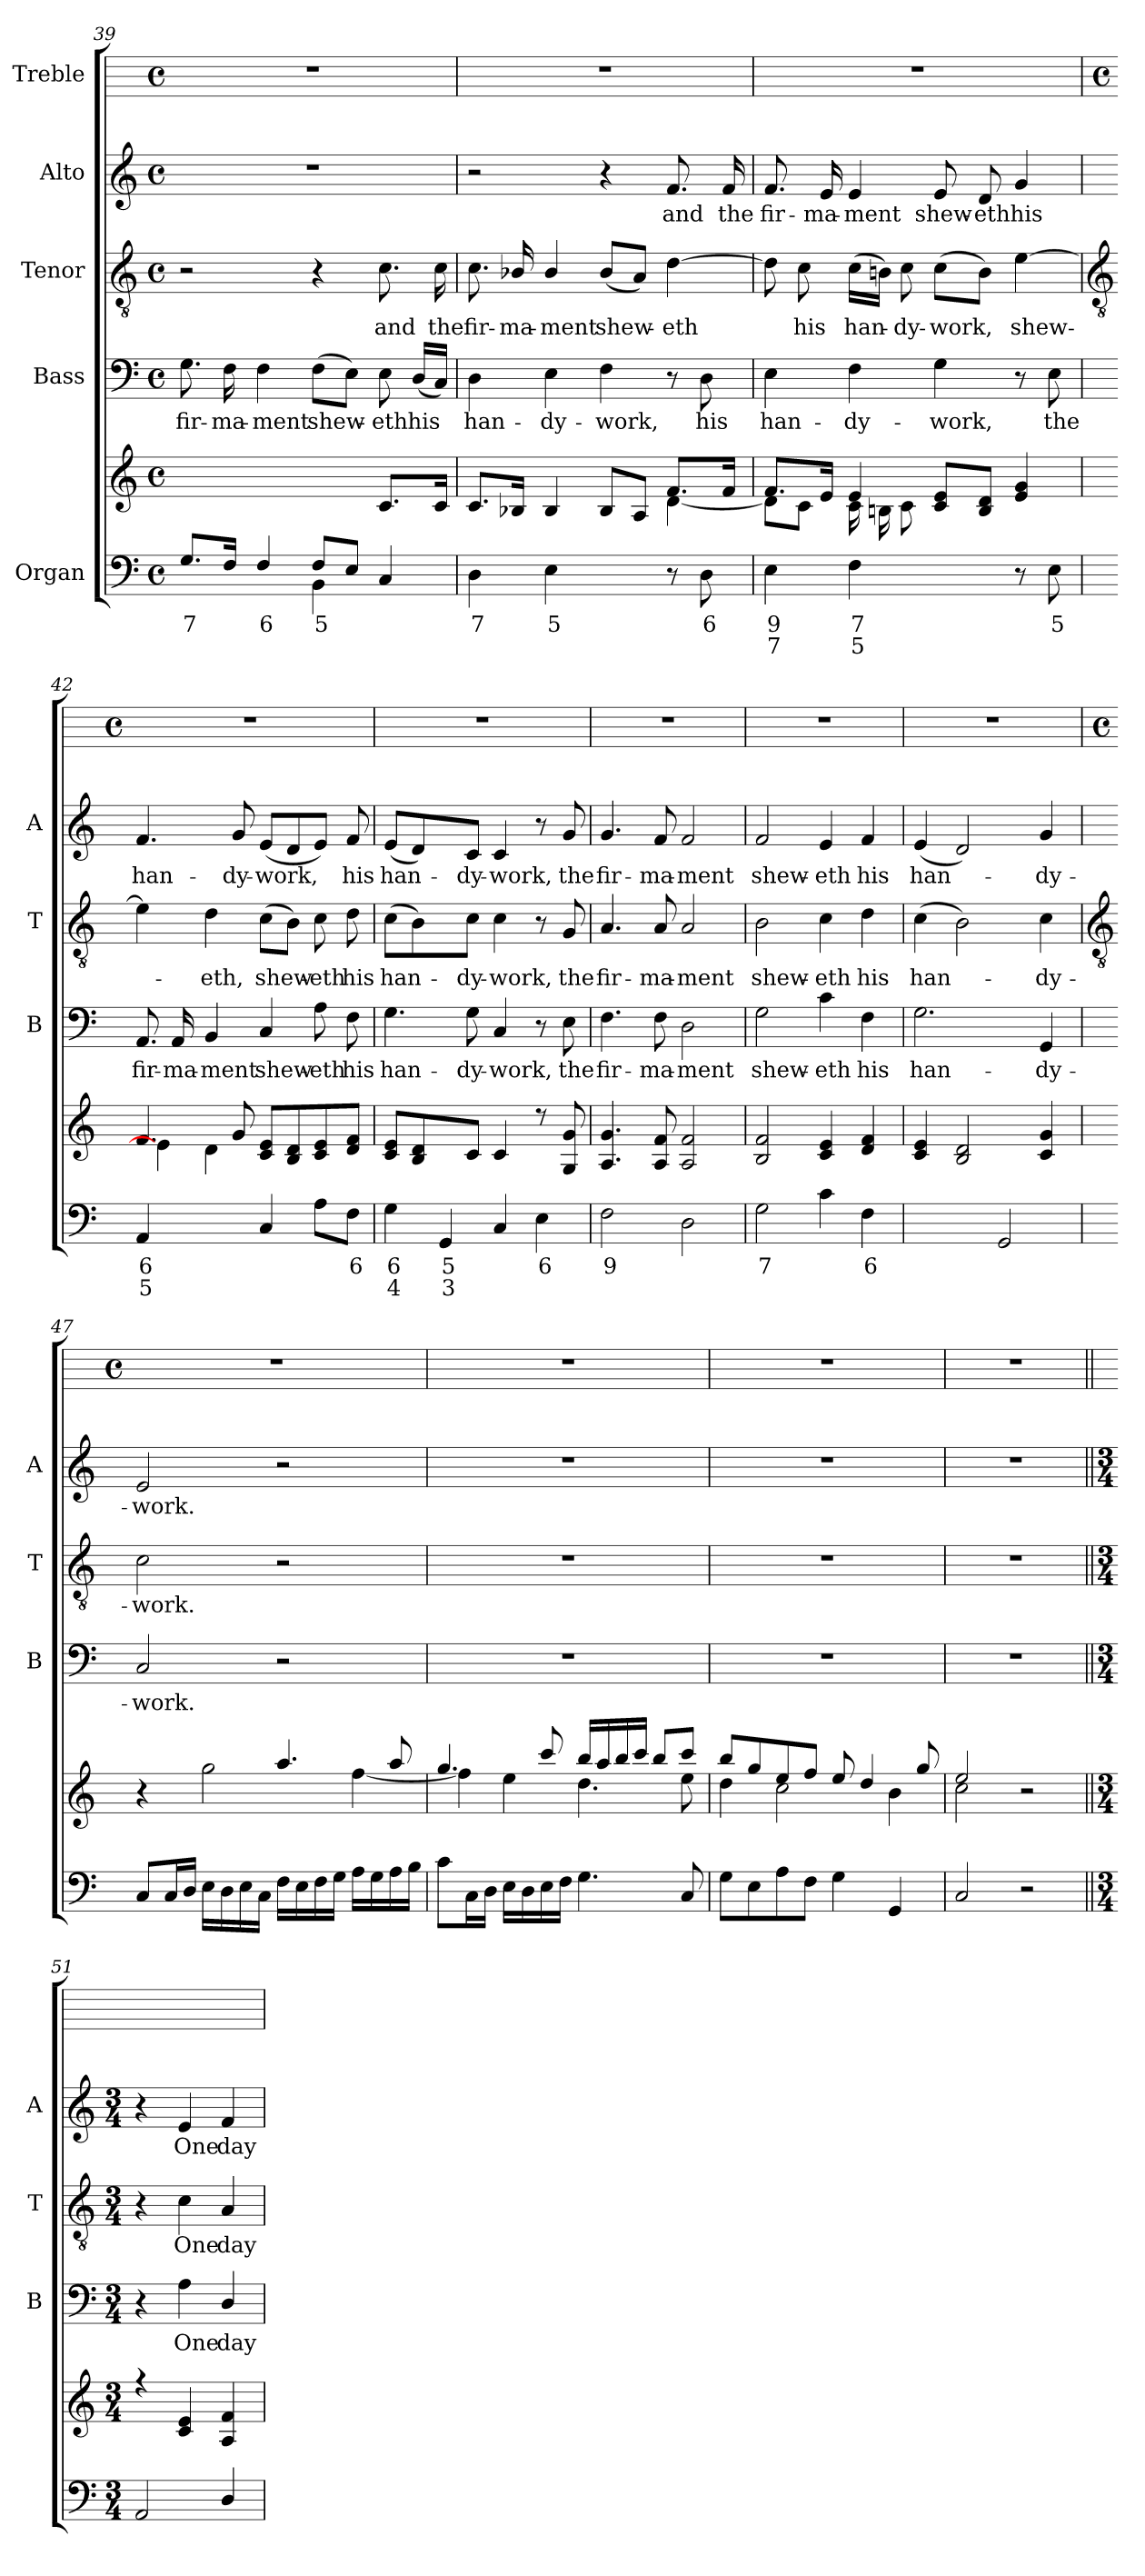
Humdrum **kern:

**kern	**text	**text	**kern	**kern	**text	**kern	**text	**kern	**text	**kern
*part5	*part5	*part5	*part5	*part4	*part4	*part3	*part3	*part2	*part2	*part1
*staff6	*staff6	*staff6	*staff5	*staff4	*staff4	*staff3	*staff3	*staff2	*staff2	*staff1
*I"Organ	*	*	*	*I"Bass	*	*I"Tenor	*	*I"Alto	*	*I"Treble
*	*	*	*	*I'B	*	*I'T	*	*I'A	*	*
!!LO:LB:g=z
*clefF4	*	*	*clefG2	*clefF4	*	*clefGv2	*	*clefG2	*	*
*k[]	*	*	*k[]	*k[]	*	*k[]	*	*k[]	*	*
*C:	*	*	*C:	*C:	*	*C:	*	*C:	*	*
*M4/4	*	*	*M4/4	*M4/4	*	*M4/4	*	*M4/4	*	*M4/4
*met(c)	*	*	*met(c)	*met(c)	*	*met(c)	*	*met(c)	*	*met(c)
=39	=39	=39	=39	=39	=39	=39	=39	=39	=39	=39
*^	*	*	*	*	*	*	*	*	*	*
!	!	!LO:LY:b	!	!	!	!LO:LY:b	!	!	!	!	!
*	*	*	*	*^	*	*	*	*	*	*	*
8.G/L	[4AAyy	7	.	1ryy	2.ryy	8.G	fir-	2r	.	1r	.	1r
!	!	!	!	!	!	!	!LO:LY:b	!	!	!	!	!
16F/J	.	.	.	.	.	16F	-ma-	.	.	.	.	.
!	!	!LO:LY:b	!	!	!	!	!LO:LY:b	!	!	!	!	!
4F/	4AAyy]	6	.	.	.	4F	-ment	.	.	.	.	.
!	!	!LO:LY:b	!	!	!	!	!LO:LY:b	!	!	!	!	!
8F/L	4BB\	5	.	.	.	(>8FL	shew-	4r	.	.	.	.
8E/J	.	.	.	.	.	8EJ)	.	.	.	.	.	.
!	!	!	!	!	!	!	!LO:LY:b	!	!LO:LY:b	!	!	!
4ryy	4C	.	.	.	8.c/L	8E	eth	8.c	and	.	.	.
!	!	!	!	!	!	!	!LO:LY:b	!	!	!	!	!
.	.	.	.	.	.	(<16DLL	his	.	.	.	.	.
!	!	!	!	!	!	!	!	!	!LO:LY:b	!	!	!
.	.	.	.	.	16c/J	16CJJ)	.	16c	the	.	.	.
*v	*v	*	*	*	*	*	*	*	*	*	*	*
=40	=40	=40	=40	=40	=40	=40	=40	=40	=40	=40	=40
!	!LO:LY:b	!	!	!	!	!LO:LY:b	!	!LO:LY:b	!	!	!
4D	7	.	2ryy	8.c/L	4D	han-	8.c	fir-	2r	.	1r
!	!	!	!	!	!	!	!	!LO:LY:b	!	!	!
.	.	.	.	16B-X/J	.	.	16B-X/	-ma-	.	.	.
!	!LO:LY:b	!	!	!	!	!LO:LY:b	!	!LO:LY:b	!	!	!
4E	5	.	.	4B-/	4E	-dy-	4B-/	-ment	.	.	.
!	!LO:LY:b	!	!	!	!	!LO:LY:b	!	!LO:LY:b	!	!	!
[8Fyy	4	.	4ryy	8B-/L	4F	-work,	(<8B-L	shew-	4r	.	.
!	!LO:LY:b	!	!	!	!	!	!	!	!	!	!
8Fyy]	3	.	.	8A/J	.	.	8AJ)	.	.	.	.
!	!	!	!	!	!	!	!	!LO:LY:b	!	!LO:LY:b	!
8r	.	.	8.fL	[4d\	8r	.	[4d	eth	8.f	and	.
!	!LO:LY:b	!	!	!	!	!LO:LY:b	!	!	!	!	!
8D	6	.	.	.	8D	his	.	.	.	.	.
!	!	!	!	!	!	!	!	!	!	!LO:LY:b	!
.	.	.	16fJ	.	.	.	.	.	16f	the	.
=41	=41	=41	=41	=41	=41	=41	=41	=41	=41	=41	=41
!	!LO:LY:b	!LO:LY:b	!	!	!	!LO:LY:b	!	!	!	!LO:LY:b	!
4E	9	7	8.fL	8d\L]	4E	han-	8d]	.	8.f	fir-	1r
!	!	!	!	!	!	!	!	!LO:LY:b	!	!	!
.	.	.	.	8c\J	.	.	8c	his	.	.	.
!	!	!	!	!	!	!	!	!	!	!LO:LY:b	!
.	.	.	16eJ	.	.	.	.	.	16e	-ma-	.
!	!LO:LY:b	!LO:LY:b	!	!	!	!LO:LY:b	!	!LO:LY:b	!	!LO:LY:b	!
4F	7	5	4e	16c\LL	4F	-dy-	(>16cLL	han-	4e	-ment	.
.	.	.	.	16Bn\	.	.	16BnJJ)	.	.	.	.
!	!	!	!	!	!	!	!	!LO:LY:b	!	!	!
.	.	.	.	8c\J	.	.	8c	dy-	.	.	.
!	!LO:LY:b	!LO:LY:b	!	!	!	!LO:LY:b	!	!LO:LY:b	!	!LO:LY:b	!
[8Gyy	6	4	8c 8eL	2ryy	4G	-work,	(>8cL	-work,	8e	shew-	.
!	!LO:LY:b	!LO:LY:b	!	!	!	!	!	!	!	!LO:LY:b	!
8Gyy]	5	3	8B 8dJ	.	.	.	8BJ)	.	8d	-eth	.
!	!	!	!	!	!	!	!	!LO:LY:b	!	!LO:LY:b	!
8r	.	.	4e 4g	.	8r	.	[4e	shew-	4g	his	.
!	!LO:LY:b	!	!	!	!	!LO:LY:b	!	!	!	!	!
8E	5	.	.	.	8E	the	.	.	.	.	.
!!LO:LB:g=z
=42	=42	=42	=42	=42	=42	=42	=42	=42	=42	=42	=42
*	*	*	*	*	*	*	*clefGv2	*	*	*	*
*	*	*	*	*	*	*	*	*	*	*	*M4/4
*	*	*	*	*	*	*	*	*	*	*	*met(c)
!	!LO:LY:b	!LO:LY:b	!	!	!	!LO:LY:b	!	!	!	!LO:LY:b	!
4AA	6	5	4.f	4e\]	8.AA	fir-	4e]	.	4.f	han-	1r
!	!	!	!	!	!	!LO:LY:b	!	!	!	!	!
.	.	.	.	.	16AA	-ma-	.	.	.	.	.
!	!LO:LY:b	!LO:LY:b	!	!	!	!LO:LY:b	!	!LO:LY:b	!	!	!
[8BBLyy	5	3	.	4d\	4BB	-ment	4d	eth,	.	.	.
!	!LO:LY:b	!	!	!	!	!	!	!	!	!LO:LY:b	!
8BBJyy]	6	.	8g	.	.	.	.	.	8g	-dy-	.
!	!	!	!	!	!	!LO:LY:b	!	!LO:LY:b	!	!LO:LY:b	!
4C	.	.	8c 8eL	2ryy	4C	shew-	(>8cL	shew-	(<8eL	-work,	.
.	.	.	8B 8d	.	.	.	8BJ)	.	8d	.	.
!	!	!	!	!	!	!LO:LY:b	!	!LO:LY:b	!	!	!
8AL	.	.	8c 8e	.	8A	-eth	8c	eth	8eJ)	.	.
!	!LO:LY:b	!	!	!	!	!LO:LY:b	!	!LO:LY:b	!	!LO:LY:b	!
8FJ	6	.	8d 8fJ	.	8F	his	8d	his	8f	his	.
=43	=43	=43	=43	=43	=43	=43	=43	=43	=43	=43	=43
!	!LO:LY:b	!LO:LY:b	!	!	!	!LO:LY:b	!	!LO:LY:b	!	!LO:LY:b	!
4G	6	4	8c 8eL	1ryy	4.G	han-	(>8cL	han-	(<8eL	han-	1r
.	.	.	4B 4d	.	.	.	4B)	.	4d)	.	.
!	!LO:LY:b	!LO:LY:b	!	!	!	!	!	!	!	!	!
4GG	5	3	.	.	.	.	.	.	.	.	.
!	!	!	!	!	!	!LO:LY:b	!	!LO:LY:b	!	!LO:LY:b	!
.	.	.	8cJ	.	8G	-dy-	8cJ	dy-	8cJ	dy-	.
!	!	!	!	!	!	!LO:LY:b	!	!LO:LY:b	!	!LO:LY:b	!
4C	.	.	4c	.	4C	-work,	4c	-work,	4c	-work,	.
!	!LO:LY:b	!	!	!	!	!	!	!	!	!	!
4E	6	.	8r	.	8r	.	8r	.	8r	.	.
!	!	!	!	!	!	!LO:LY:b	!	!LO:LY:b	!	!LO:LY:b	!
.	.	.	8G 8g	.	8E	the	8G	the	8g	the	.
=44	=44	=44	=44	=44	=44	=44	=44	=44	=44	=44	=44
!	!LO:LY:b	!	!	!	!	!LO:LY:b	!	!LO:LY:b	!	!LO:LY:b	!
2F	9	.	4.A 4.g	1ryy	4.F	fir-	4.A	fir-	4.g	fir-	1r
!	!	!	!	!	!	!LO:LY:b	!	!LO:LY:b	!	!LO:LY:b	!
.	.	.	8A 8f	.	8F	-ma-	8A	-ma-	8f	-ma-	.
!	!	!	!	!	!	!LO:LY:b	!	!LO:LY:b	!	!LO:LY:b	!
2D	.	.	2A 2f	.	2D	-ment	2A	-ment	2f	-ment	.
=45	=45	=45	=45	=45	=45	=45	=45	=45	=45	=45	=45
!	!LO:LY:b	!	!	!	!	!LO:LY:b	!	!LO:LY:b	!	!LO:LY:b	!
2G	7	.	2B 2f	1ryy	2G	shew-	2B	shew-	2f	shew-	1r
!	!	!	!	!	!	!LO:LY:b	!	!LO:LY:b	!	!LO:LY:b	!
4c	.	.	4c 4e	.	4c	-eth	4c	-eth	4e	-eth	.
!	!LO:LY:b	!	!	!	!	!LO:LY:b	!	!LO:LY:b	!	!LO:LY:b	!
4F	6	.	4d 4f	.	4F	his	4d	his	4f	his	.
=46	=46	=46	=46	=46	=46	=46	=46	=46	=46	=46	=46
!	!LO:LY:b	!LO:LY:b	!	!	!	!LO:LY:b	!	!LO:LY:b	!	!LO:LY:b	!
[4Gyy	6	4	4c 4e	1ryy	2.G	han-	(>4c	han-	(<4e	han-	1r
!	!LO:LY:b	!LO:LY:b	!	!	!	!	!	!	!	!	!
4Gyy]	5	3	2B 2d	.	.	.	2B)	.	2d)	.	.
2GG	.	.	.	.	.	.	.	.	.	.	.
!	!	!	!	!	!	!LO:LY:b	!	!LO:LY:b	!	!LO:LY:b	!
.	.	.	4c 4g	.	4GG	-dy-	4c	dy-	4g	dy-	.
!!LO:LB:g=z
=47	=47	=47	=47	=47	=47	=47	=47	=47	=47	=47	=47
*	*	*	*	*	*	*	*clefGv2	*	*	*	*
*	*	*	*	*	*	*	*	*	*	*	*M4/4
*	*	*	*	*	*	*	*	*	*	*	*met(c)
!	!	!	!	!	!	!LO:LY:b	!	!LO:LY:b	!	!LO:LY:b	!
8CL	.	.	2ryy	4r	2C	-work.	2c	-work.	2e	-work.	1r
16CL	.	.	.	.	.	.	.	.	.	.	.
16DJJ	.	.	.	.	.	.	.	.	.	.	.
16ELL	.	.	.	2gg\	.	.	.	.	.	.	.
16D	.	.	.	.	.	.	.	.	.	.	.
16E	.	.	.	.	.	.	.	.	.	.	.
16CJJ	.	.	.	.	.	.	.	.	.	.	.
16FLL	.	.	4.aa/	.	2r	.	2r	.	2r	.	.
16E	.	.	.	.	.	.	.	.	.	.	.
16F	.	.	.	.	.	.	.	.	.	.	.
16GJJ	.	.	.	.	.	.	.	.	.	.	.
16ALL	.	.	.	[4ff\	.	.	.	.	.	.	.
16G	.	.	.	.	.	.	.	.	.	.	.
16A	.	.	8aa/	.	.	.	.	.	.	.	.
16BJJ	.	.	.	.	.	.	.	.	.	.	.
=48	=48	=48	=48	=48	=48	=48	=48	=48	=48	=48	=48
8cL	.	.	4.gg/	4ff\]	1r	.	1r	.	1r	.	1r
16CL	.	.	.	.	.	.	.	.	.	.	.
16DJJ	.	.	.	.	.	.	.	.	.	.	.
16ELL	.	.	.	4ee\	.	.	.	.	.	.	.
16D	.	.	.	.	.	.	.	.	.	.	.
16E	.	.	8ccc/	.	.	.	.	.	.	.	.
16FJJ	.	.	.	.	.	.	.	.	.	.	.
4.G	.	.	16bb/LL	4.dd\	.	.	.	.	.	.	.
.	.	.	16aa/	.	.	.	.	.	.	.	.
.	.	.	16bb/	.	.	.	.	.	.	.	.
.	.	.	16ccc/JJ	.	.	.	.	.	.	.	.
.	.	.	8bb/L	.	.	.	.	.	.	.	.
8C	.	.	8ccc/J	8ee\	.	.	.	.	.	.	.
=49	=49	=49	=49	=49	=49	=49	=49	=49	=49	=49	=49
8GL	.	.	8bb/L	4dd\	1r	.	1r	.	1r	.	1r
8E	.	.	8gg/	.	.	.	.	.	.	.	.
8A	.	.	8ee/	2cc\	.	.	.	.	.	.	.
8FJ	.	.	8ff/J	.	.	.	.	.	.	.	.
4G	.	.	8ee/	.	.	.	.	.	.	.	.
.	.	.	4dd/	.	.	.	.	.	.	.	.
4GG	.	.	.	4b\	.	.	.	.	.	.	.
.	.	.	8gg/	.	.	.	.	.	.	.	.
=50	=50	=50	=50	=50	=50	=50	=50	=50	=50	=50	=50
2C	.	.	2ee/	2cc\	1r	.	1r	.	1r	.	1r
2r	.	.	2r	2ryy	.	.	.	.	.	.	.
=51||	=51||	=51||	=51||	=51||	=51||	=51||	=51||	=51||	=51||	=51||	=51||
*M3/4	*	*	*M3/4	*	*M3/4	*	*M3/4	*	*M3/4	*	*
!	!	!	!	!LO:N:vis=1	!	!	!	!	!	!	!
2AA	.	.	4r	2.ryy	4r	.	4r	.	4r	.	2.r
!	!	!	!	!	!	!LO:LY:b	!	!LO:LY:b	!	!LO:LY:b	!
.	.	.	4c/ 4e/	.	4A	One	4c	One	4e	One	.
!	!	!	!	!	!	!LO:LY:b	!	!LO:LY:b	!	!LO:LY:b	!
4D/	.	.	4A/ 4f/	.	4D/	day	4A	day	4f	day	.
*	*	*	*v	*v	*	*	*	*	*	*	*
=	=	=	=	=	=	=	=	=	=	=
*-	*-	*-	*-	*-	*-	*-	*-	*-	*-	*-
